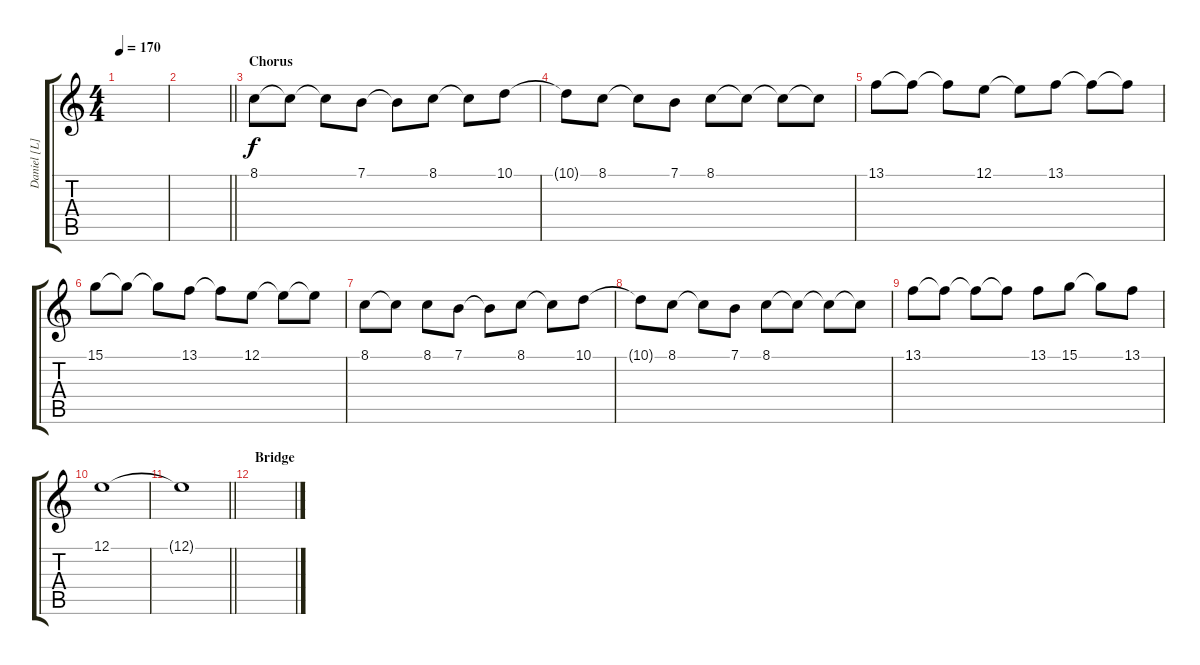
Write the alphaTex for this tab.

\track ("Daniel [L]" "Daniel [L]") {instrument lead2sawtooth}
\staff {score tabs}
\tuning (E4 B3 G3 D3 A2 E2) {hide}
\ts (4 4)
\tempo 170
\clef g2
\ks c
|
\barLineRight lightlight
|
\section ("" "Chorus")
8.1.8 8.1{t}.8 8.1{t}.8 7.1.8 7.1{t}.8 8.1.8 8.1{t}.8 10.1.8 |
10.1{t}.8 8.1.8 8.1{t}.8 7.1.8 8.1.8 8.1{t}.8 8.1{t}.8 8.1{t}.8 |
13.1.8 13.1{t}.8 13.1{t}.8 12.1.8 12.1{t}.8 13.1.8 13.1{t}.8 13.1{t}.8 |
15.1.8 15.1{t}.8 15.1{t}.8 13.1.8 13.1{t}.8 12.1.8 12.1{t}.8 12.1{t}.8 |
8.1.8 8.1{t}.8 8.1.8 7.1.8 7.1{t}.8 8.1.8 8.1{t}.8 10.1.8 |
10.1{t}.8 8.1.8 8.1{t}.8 7.1.8 8.1.8 8.1{t}.8 8.1{t}.8 8.1{t}.8 |
13.1.8 13.1{t}.8 13.1{t}.8 13.1{t}.8 13.1.8 15.1.8 15.1{t}.8 13.1.8 |
12.1.1 |
\barLineRight lightlight
12.1{t}.1 |
\section ("" "Bridge")
